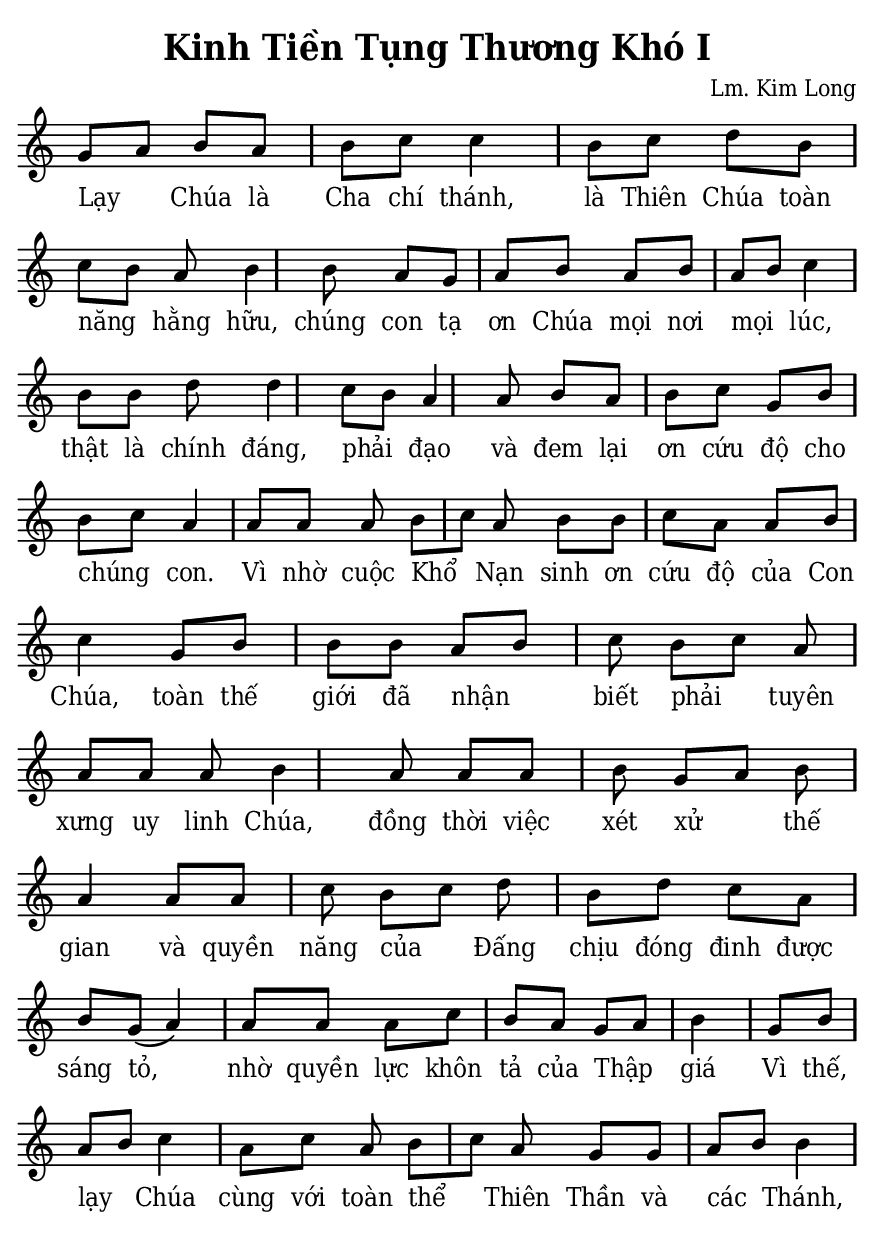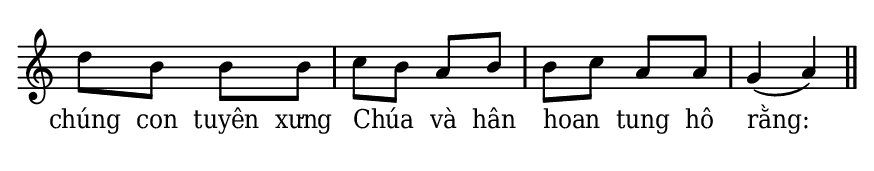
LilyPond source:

% Cài đặt chung\
\version "2.22.1"
\include "english.ly"
\include "gregorian.ly"

\header {
  title = "Kinh Tiền Tụng Thương Khó I"
  composer = "Lm. Kim Long"
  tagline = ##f
}

% Nhạc phiên khúc
nhacPhienKhucSop = \relative c'' {
  g8 \hide ([a]) b a b c c4 b8 c d b c \hide ([b]) a b4
  b8 a g a b a b a \hide ([b]) c4 b8 b d d4 c8 \hide ([b])
  a4 a8 b a b c g b b \hide ([c]) a4 \bar "|" a8 a a
  b \hide ([c]) a b b c a a b c4 g8 b b b a \hide ([b])
  c b \hide ([c]) a a a a b4 a8 a a b g \hide ([a]) b
  a4 a8 a c b \hide ([c]) d b d c a b g (a4) a8
  a a c b a g \hide ([a]) b4 \bar "|" g8 b a \hide ([b]) c4 a8
  c a b \hide ([c]) a g g a \hide ([b]) b4 d8 b b b c \hide ([b])
  a b b \hide ([c]) a a g4 (a) \bar "||"
}

% Lời phiên khúc
loiPhienKhucSop = \lyrics {
  Lạy Chúa là Cha chí thánh, là Thiên Chúa toàn năng hằng hữu,
  chúng con tạ ơn Chúa mọi nơi mọi lúc, thật là chính đáng,
  phải đạo và đem lại ơn cứu độ cho chúng con.
  Vì nhờ cuộc Khổ Nạn sinh ơn cứu độ của Con Chúa,
  toàn thế giới đã nhận biết phải tuyên xưng uy linh Chúa,
  đồng thời việc xét xử thế gian
  và quyền năng của Đấng chịu đóng đinh được sáng tỏ,
  nhờ quyền lực khôn tả của Thập giá
  Vì thế, lạy Chúa cùng với toàn thể Thiên Thần và các Thánh,
  chúng con tuyên xưng Chúa và hân hoan tung hô rằng:
}

% Dàn trang
\paper {
  #(set-paper-size "a5")
  top-margin = 3\mm
  bottom-margin = 3\mm
  left-margin = 3\mm
  right-margin = 3\mm
  #(define fonts
	 (make-pango-font-tree "Deja Vu Serif Condensed"
	 		       "Deja Vu Serif Condensed"
			       "Deja Vu Serif Condensed"
			       (/ 20 20)))
  print-page-number = ##f
}

TongNhip = {
  \key c \major \time 2/4
  \set Timing.beamExceptions = #'()
  \set Timing.baseMoment = #(ly:make-moment 1/4)
}

\score {
  \new ChoirStaff <<
    \new Staff \with {
      \remove "Time_signature_engraver"
    }
    <<
      \new Voice = "beSop" {
        \clef treble \TongNhip \nhacPhienKhucSop
      }
      \new Lyrics \lyricsto beSop \loiPhienKhucSop
    >>
  >>
  \layout {
    \override Staff.TimeSignature.transparent = ##t
    \override Lyrics.LyricSpace.minimum-distance = #1.5
    \override Score.BarNumber.break-visibility = ##(#f #f #f)
    \override Score.SpacingSpanner.uniform-stretching = ##t
    \override Score.SpacingSpanner.packed-spacing = ##f
    \set Score.defaultBarType = ""
    \set Score.barAlways = ##t
    ragged-last = ##f
  } 
}
